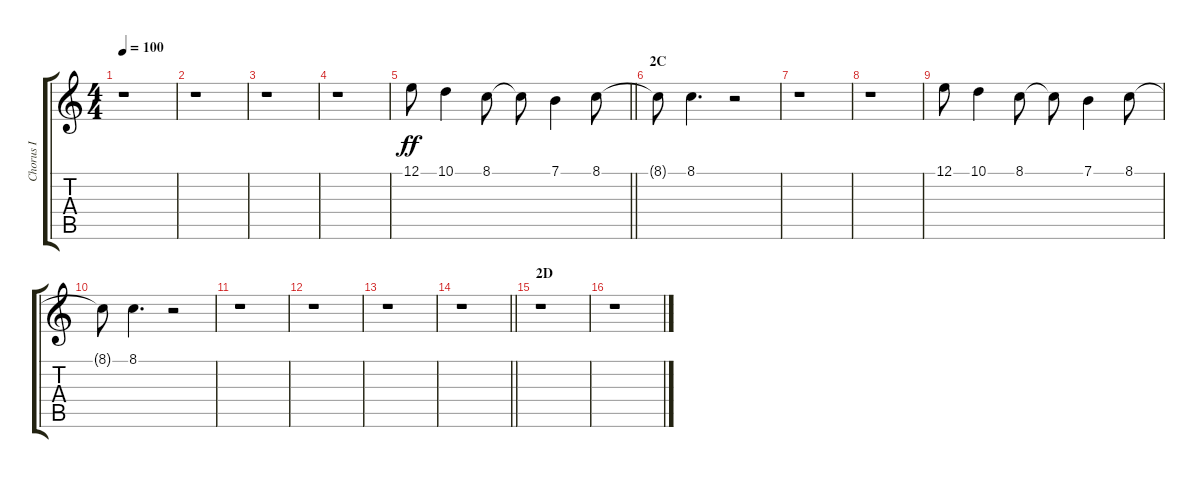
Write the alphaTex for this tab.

\track ("Chorus I" "Chorus I") {instrument voiceoohs}
\staff {score tabs}
\tuning (E4 B3 G3 D3 A2 E2) {hide}
\ts (4 4)
\tempo 100
\clef g2
\ks c
r.1{dy ff} |
r.1 |
r.1 |
r.1 |
\barLineRight lightlight
12.1.8 10.1.4 8.1.8 8.1{t}.8 7.1.4 8.1.8 |
\section ("" "2C")
8.1{t}.8 8.1.4{d} r.2 |
r.1 |
r.1 |
12.1.8 10.1.4 8.1.8 8.1{t}.8 7.1.4 8.1.8 |
8.1{t}.8 8.1.4{d} r.2 |
r.1 |
r.1 |
r.1 |
\barLineRight lightlight
r.1 |
\section ("" "2D")
r.1 |
r.1
